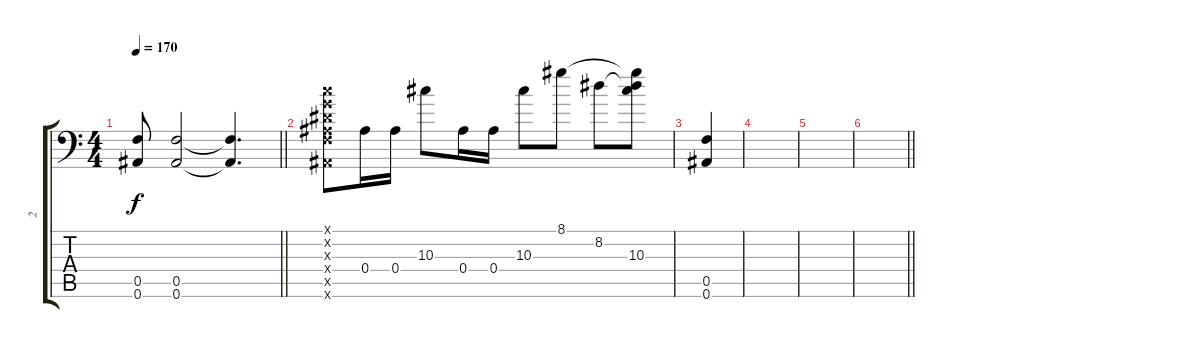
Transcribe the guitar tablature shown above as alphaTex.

\track ("2" "2") {instrument distortionguitar}
\staff {score tabs}
\tuning (C4 G3 Eb3 Bb2 F2 Bb1) {hide}
\ts (4 4)
\tempo 170
\clef f4
\barLineRight lightlight
\ks c
(0.5 0.6).8{dy f} (0.5 0.6).2 (0.5{t} 0.6{t}).4{d} |
(0.1{x} 0.2{x} 0.3{x} 0.4{x} 0.5{x} 0.6{x}).8 0.4.16 0.4.16 10.3.8 0.4.16 0.4.16 10.3.8 8.1.8 8.2.8 (8.1{t} 8.2{t} 10.3).8 |
(0.5 0.6).4 |
|
|
\barLineRight lightlight
